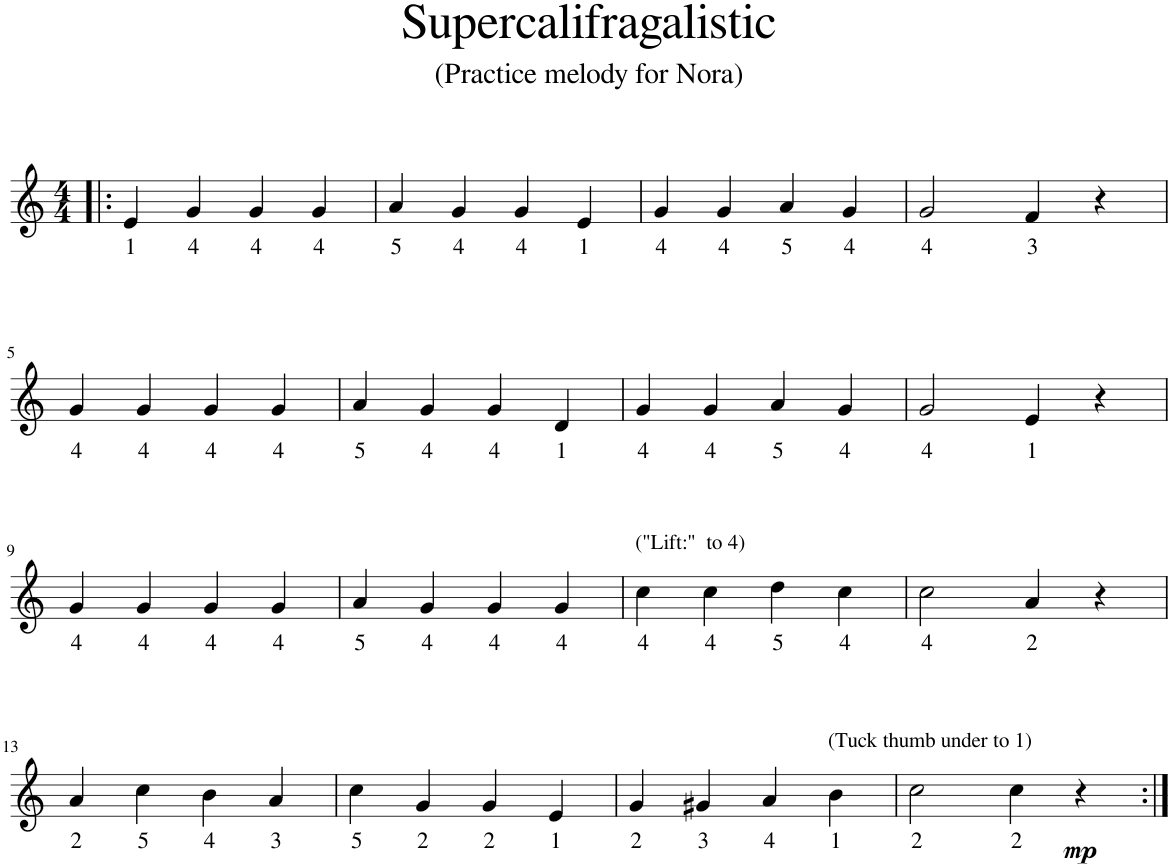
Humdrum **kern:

**kern	**text	**dynam
*part1	*part1	*part1
*staff1	*staff1	*staff1
*I"Piano	*	*
*I'Pno.	*	*
*clefG2	*	*
*k[]	*	*
*M4/4	*	*
=1!|:	=1!|:	=1!|:
!	!LO:LY:b	!
4e/	1	.
!	!LO:LY:b	!
4g/	4	.
!	!LO:LY:b	!
4g/	4	.
!	!LO:LY:b	!
4g/	4	.
=2	=2	=2
!	!LO:LY:b	!
4a/	5	.
!	!LO:LY:b	!
4g/	4	.
!	!LO:LY:b	!
4g/	4	.
!	!LO:LY:b	!
4e/	1	.
=3	=3	=3
!	!LO:LY:b	!
4g/	4	.
!	!LO:LY:b	!
4g/	4	.
!	!LO:LY:b	!
4a/	5	.
!	!LO:LY:b	!
4g/	4	.
=4	=4	=4
!	!LO:LY:b	!
2g/	4	.
!	!LO:LY:b	!
4f/	3	.
4r	.	.
!!LO:LB:g=z
=5	=5	=5
!	!LO:LY:b	!
4g/	4	.
!	!LO:LY:b	!
4g/	4	.
!	!LO:LY:b	!
4g/	4	.
!	!LO:LY:b	!
4g/	4	.
=6	=6	=6
!	!LO:LY:b	!
4a/	5	.
!	!LO:LY:b	!
4g/	4	.
!	!LO:LY:b	!
4g/	4	.
!	!LO:LY:b	!
4d/	1	.
=7	=7	=7
!	!LO:LY:b	!
4g/	4	.
!	!LO:LY:b	!
4g/	4	.
!	!LO:LY:b	!
4a/	5	.
!	!LO:LY:b	!
4g/	4	.
=8	=8	=8
!	!LO:LY:b	!
2g/	4	.
!	!LO:LY:b	!
4e/	1	.
4r	.	.
!!LO:LB:g=z
=9	=9	=9
!	!LO:LY:b	!
4g/	4	.
!	!LO:LY:b	!
4g/	4	.
!	!LO:LY:b	!
4g/	4	.
!	!LO:LY:b	!
4g/	4	.
=10	=10	=10
!	!LO:LY:b	!
4a/	5	.
!	!LO:LY:b	!
4g/	4	.
!	!LO:LY:b	!
4g/	4	.
!	!LO:LY:b	!
4g/	4	.
=11	=11	=11
!LO:TX:a:t=("Lift&colon;"  to 4)	!	!
!	!LO:LY:b	!
4cc\	4	.
!	!LO:LY:b	!
4cc\	4	.
!	!LO:LY:b	!
4dd\	5	.
!	!LO:LY:b	!
4cc\	4	.
=12	=12	=12
!	!LO:LY:b	!
2cc\	4	.
!	!LO:LY:b	!
4a/	2	.
4r	.	.
!!LO:LB:g=z
=13	=13	=13
!	!LO:LY:b	!
4a/	2	.
!	!LO:LY:b	!
4cc\	5	.
!	!LO:LY:b	!
4b\	4	.
!	!LO:LY:b	!
4a/	3	.
=14	=14	=14
!	!LO:LY:b	!
4cc\	5	.
!	!LO:LY:b	!
4g/	2	.
!	!LO:LY:b	!
4g/	2	.
!	!LO:LY:b	!
4e/	1	.
=15	=15	=15
!	!LO:LY:b	!
4g/	2	.
!	!LO:LY:b	!
4g#X/	3	.
!	!LO:LY:b	!
4a/	4	.
!LO:TX:a:t=(Tuck thumb under to 1)	!	!
!	!LO:LY:b	!
4b\	1	.
=16	=16	=16
!	!LO:LY:b	!
2cc\	2	.
!	!LO:LY:b	!
4cc\	2	.
!	!	!LO:DY:b
4r	.	mp
=:|!	=:|!	=:|!
*-	*-	*-
